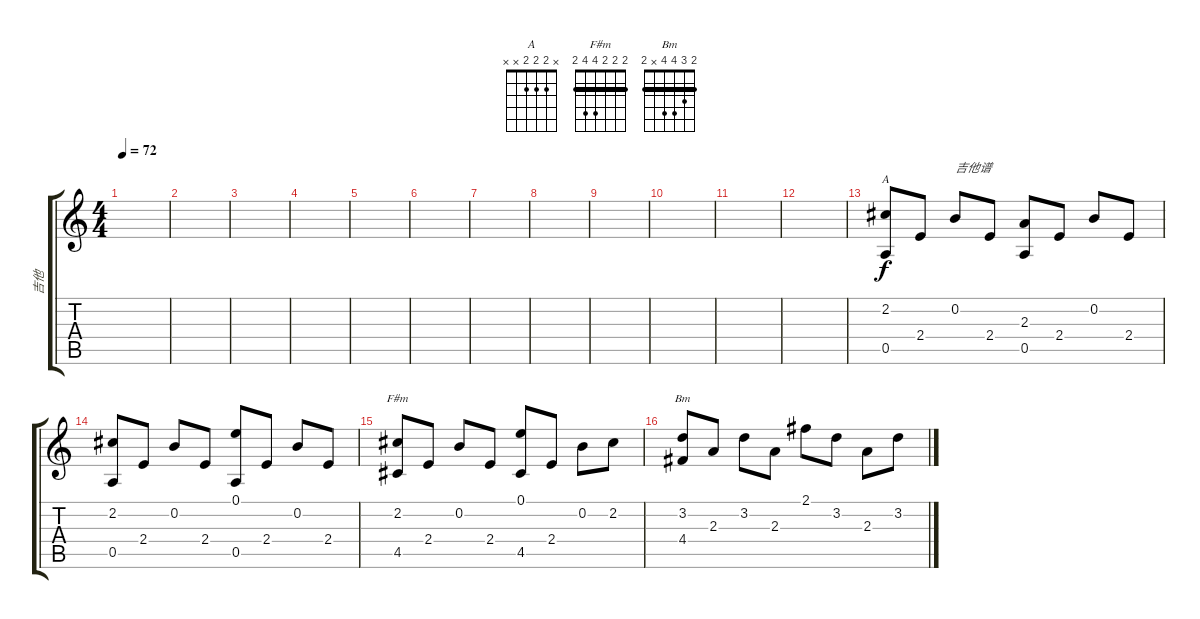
\track ("吉他" "吉他") {instrument electricguitarjazz}
\staff {score tabs}
\tuning (E4 B3 G3 D3 A2 E2) {hide}
\chord ("A" x 2 2 2 x x)
\chord ("F#m" 2 2 2 4 4 2) {barre 2}
\chord ("Bm" 2 3 4 4 x 2) {barre 2}
\ts (4 4)
\tempo 72
\clef g2
\ks c
|
|
|
|
|
|
|
|
|
|
|
|
(2.2 0.5).8{ch "A"} 2.4.8 0.2.8{txt "吉他谱"} 2.4.8 (2.3 0.5).8 2.4.8 0.2.8 2.4.8 |
(2.2 0.5).8 2.4.8 0.2.8 2.4.8 (0.1 0.5).8 2.4.8 0.2.8 2.4.8 |
(2.2 4.5).8{ch "F#m"} 2.4.8 0.2.8 2.4.8 (0.1 4.5).8 2.4.8 0.2.8 2.2.8 |
(3.2 4.4).8{ch "Bm"} 2.3.8 3.2.8 2.3.8 2.1.8 3.2.8 2.3.8 3.2.8
